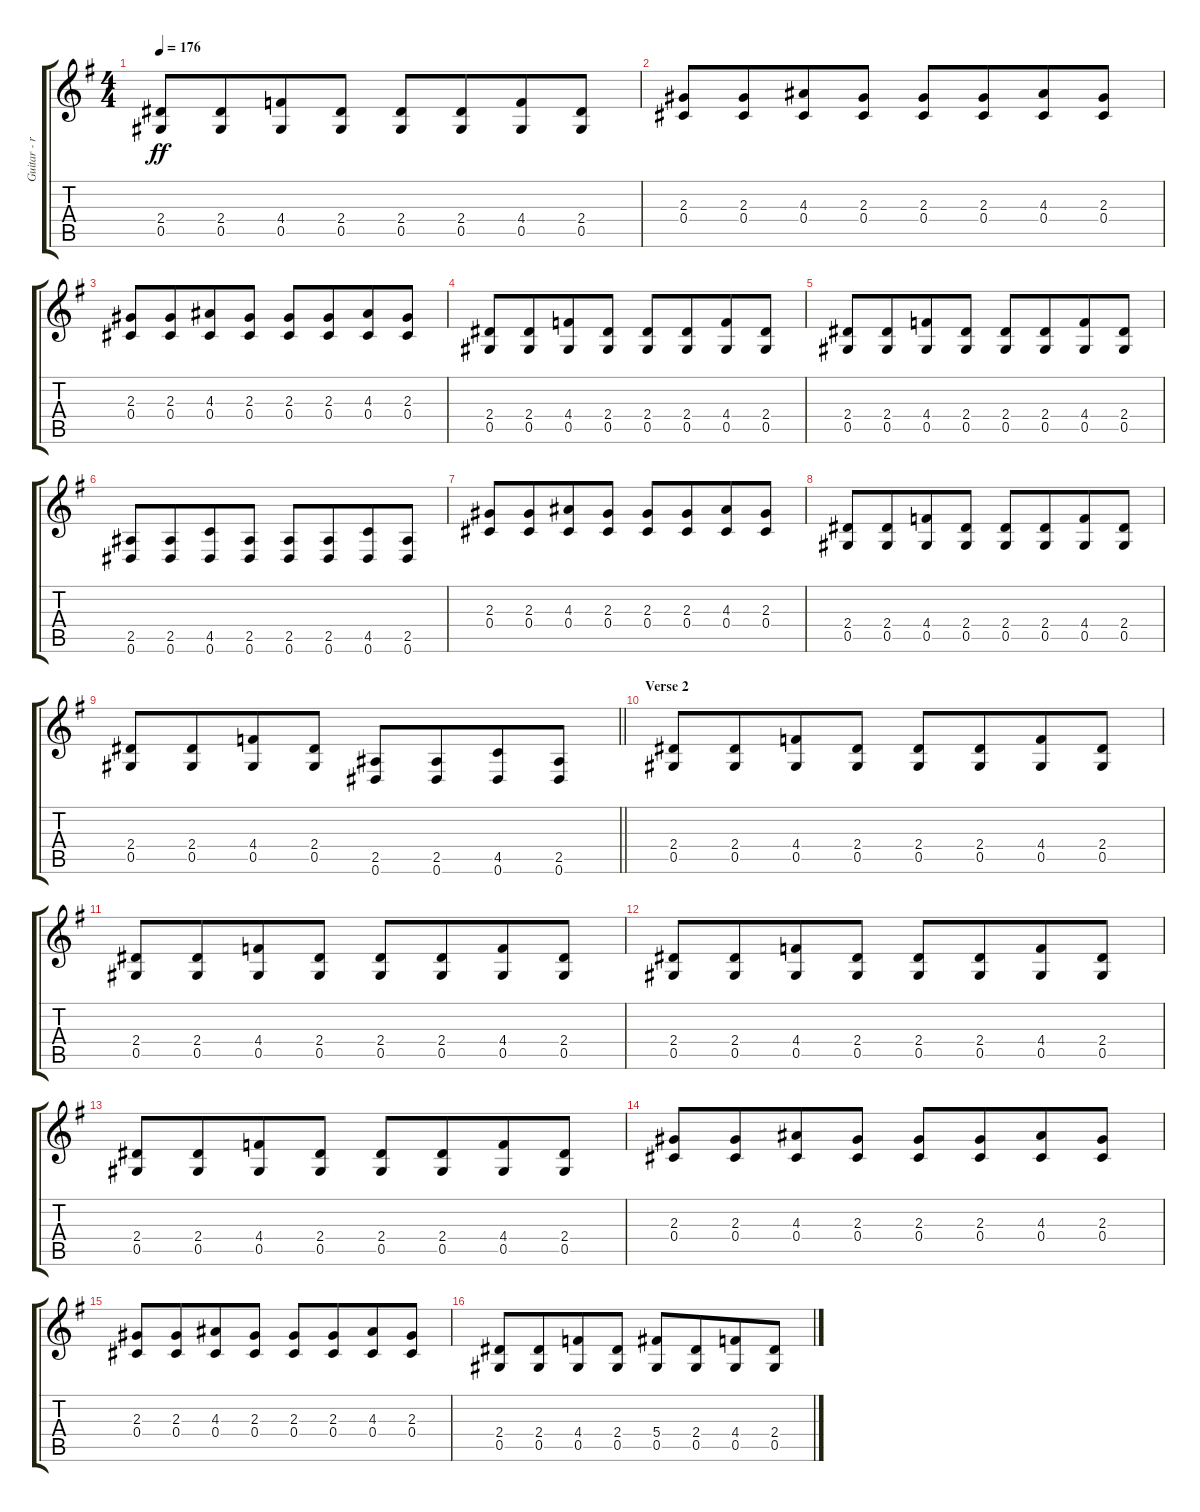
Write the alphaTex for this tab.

\track ("Guitar - rhythm left" "Guitar - r") {instrument electricguitarclean}
\staff {score tabs}
\tuning (Eb4 Bb3 Gb3 Db3 Ab2 Eb2) {hide}
\ts (4 4)
\tempo 176
\clef g2
\ks eminor
(2.4 0.5).8{dy ff} (2.4 0.5).8{beam merge} (4.4 0.5).8 (2.4 0.5).8 (2.4 0.5).8 (2.4 0.5).8{beam merge} (4.4 0.5).8 (2.4 0.5).8 |
(2.3 0.4).8 (2.3 0.4).8{beam merge} (4.3 0.4).8 (2.3 0.4).8 (2.3 0.4).8 (2.3 0.4).8{beam merge} (4.3 0.4).8 (2.3 0.4).8 |
(2.3 0.4).8 (2.3 0.4).8{beam merge} (4.3 0.4).8 (2.3 0.4).8 (2.3 0.4).8 (2.3 0.4).8{beam merge} (4.3 0.4).8 (2.3 0.4).8 |
(2.4 0.5).8 (2.4 0.5).8{beam merge} (4.4 0.5).8 (2.4 0.5).8 (2.4 0.5).8 (2.4 0.5).8{beam merge} (4.4 0.5).8 (2.4 0.5).8 |
(2.4 0.5).8 (2.4 0.5).8{beam merge} (4.4 0.5).8 (2.4 0.5).8 (2.4 0.5).8 (2.4 0.5).8{beam merge} (4.4 0.5).8 (2.4 0.5).8 |
(2.5 0.6).8 (2.5 0.6).8{beam merge} (4.5 0.6).8 (2.5 0.6).8 (2.5 0.6).8 (2.5 0.6).8{beam merge} (4.5 0.6).8 (2.5 0.6).8 |
(2.3 0.4).8 (2.3 0.4).8{beam merge} (4.3 0.4).8 (2.3 0.4).8 (2.3 0.4).8 (2.3 0.4).8{beam merge} (4.3 0.4).8 (2.3 0.4).8 |
(2.4 0.5).8 (2.4 0.5).8{beam merge} (4.4 0.5).8 (2.4 0.5).8 (2.4 0.5).8 (2.4 0.5).8{beam merge} (4.4 0.5).8 (2.4 0.5).8 |
\barLineRight lightlight
(2.4 0.5).8 (2.4 0.5).8{beam merge} (4.4 0.5).8 (2.4 0.5).8 (2.5 0.6).8 (2.5 0.6).8{beam merge} (4.5 0.6).8 (2.5 0.6).8 |
\section ("" "Verse 2")
(2.4 0.5).8 (2.4 0.5).8{beam merge} (4.4 0.5).8 (2.4 0.5).8 (2.4 0.5).8 (2.4 0.5).8{beam merge} (4.4 0.5).8 (2.4 0.5).8 |
(2.4 0.5).8 (2.4 0.5).8{beam merge} (4.4 0.5).8 (2.4 0.5).8 (2.4 0.5).8 (2.4 0.5).8{beam merge} (4.4 0.5).8 (2.4 0.5).8 |
(2.4 0.5).8 (2.4 0.5).8{beam merge} (4.4 0.5).8 (2.4 0.5).8 (2.4 0.5).8 (2.4 0.5).8{beam merge} (4.4 0.5).8 (2.4 0.5).8 |
(2.4 0.5).8 (2.4 0.5).8{beam merge} (4.4 0.5).8 (2.4 0.5).8 (2.4 0.5).8 (2.4 0.5).8{beam merge} (4.4 0.5).8 (2.4 0.5).8 |
(2.3 0.4).8 (2.3 0.4).8{beam merge} (4.3 0.4).8 (2.3 0.4).8 (2.3 0.4).8 (2.3 0.4).8{beam merge} (4.3 0.4).8 (2.3 0.4).8 |
(2.3 0.4).8 (2.3 0.4).8{beam merge} (4.3 0.4).8 (2.3 0.4).8 (2.3 0.4).8 (2.3 0.4).8{beam merge} (4.3 0.4).8 (2.3 0.4).8 |
(2.4 0.5).8 (2.4 0.5).8{beam merge} (4.4 0.5).8 (2.4 0.5).8 (5.4 0.5).8 (2.4 0.5).8{beam merge} (4.4 0.5).8 (2.4 0.5).8
